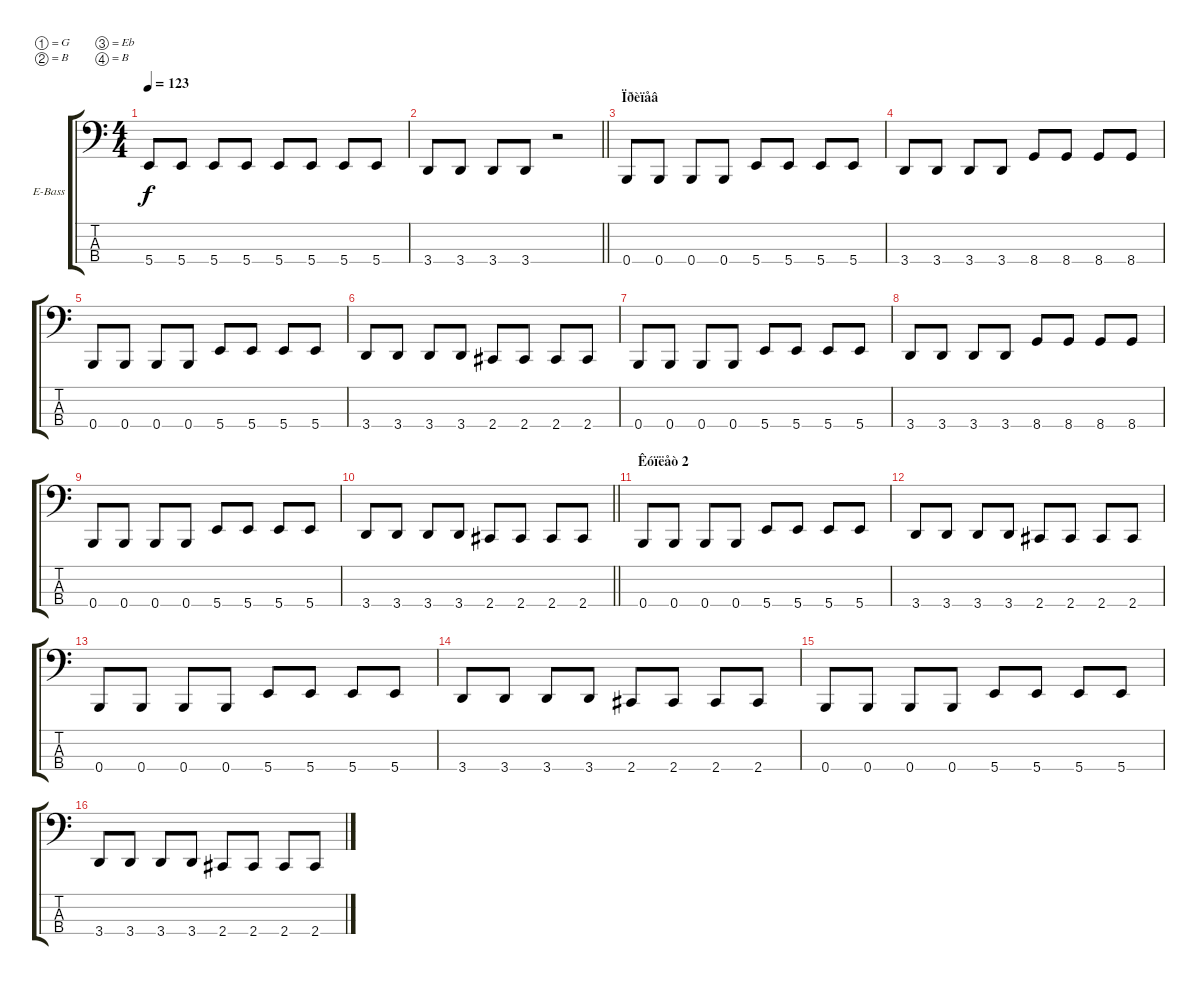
\bracketExtendMode groupsimilarinstruments
\firstSystemTrackNameOrientation horizontal
\otherSystemsTrackNameOrientation horizontal
\track ("Áàñ" "E-Bass") {instrument electricbassfinger}
\staff {score tabs}
\tuning (G2 B1 Eb2 B0)
\ts (4 4)
\tempo 123
\clef f4
\ks c
5.4.8{dy f} 5.4.8 5.4.8 5.4.8 5.4.8 5.4.8 5.4.8 5.4.8 |
\barLineRight lightlight
3.4.8 3.4.8 3.4.8 3.4.8 r.2 |
\section ("" "Ïðèïåâ")
0.4.8 0.4.8 0.4.8 0.4.8 5.4.8 5.4.8 5.4.8 5.4.8 |
3.4.8 3.4.8 3.4.8 3.4.8 8.4.8 8.4.8 8.4.8 8.4.8 |
0.4.8 0.4.8 0.4.8 0.4.8 5.4.8 5.4.8 5.4.8 5.4.8 |
3.4.8 3.4.8 3.4.8 3.4.8 2.4.8 2.4.8 2.4.8 2.4.8 |
0.4.8 0.4.8 0.4.8 0.4.8 5.4.8 5.4.8 5.4.8 5.4.8 |
3.4.8 3.4.8 3.4.8 3.4.8 8.4.8 8.4.8 8.4.8 8.4.8 |
0.4.8 0.4.8 0.4.8 0.4.8 5.4.8 5.4.8 5.4.8 5.4.8 |
\barLineRight lightlight
3.4.8 3.4.8 3.4.8 3.4.8 2.4.8 2.4.8 2.4.8 2.4.8 |
\section ("" "Êóïëåò 2")
0.4.8 0.4.8 0.4.8 0.4.8 5.4.8 5.4.8 5.4.8 5.4.8 |
3.4.8 3.4.8 3.4.8 3.4.8 2.4.8 2.4.8 2.4.8 2.4.8 |
0.4.8 0.4.8 0.4.8 0.4.8 5.4.8 5.4.8 5.4.8 5.4.8 |
3.4.8 3.4.8 3.4.8 3.4.8 2.4.8 2.4.8 2.4.8 2.4.8 |
0.4.8 0.4.8 0.4.8 0.4.8 5.4.8 5.4.8 5.4.8 5.4.8 |
3.4.8 3.4.8 3.4.8 3.4.8 2.4.8 2.4.8 2.4.8 2.4.8
